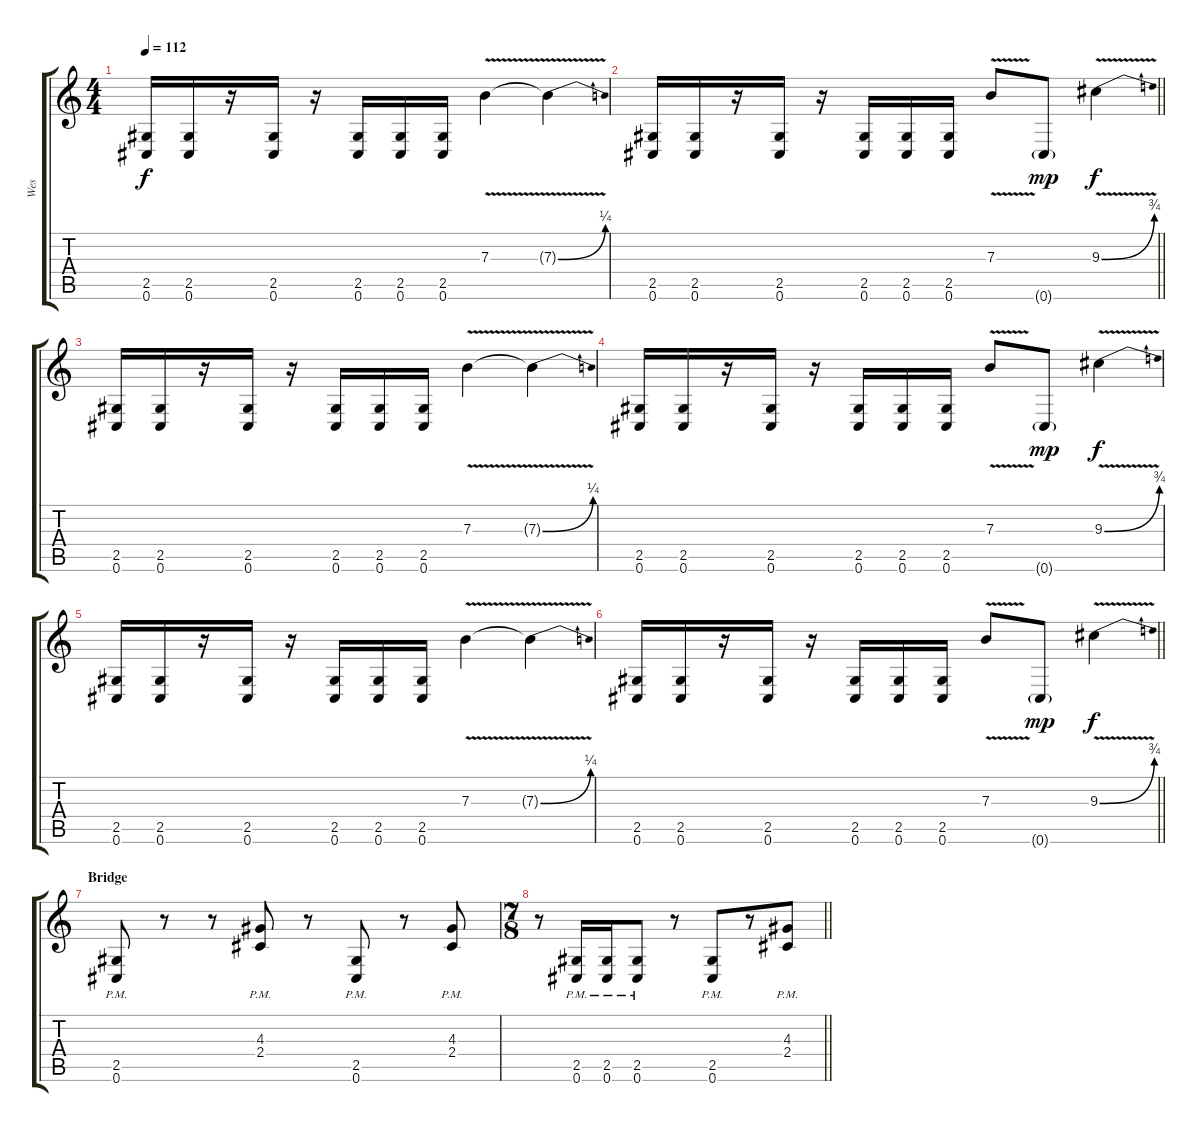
\track ("Wes" "Wes") {instrument distortionguitar}
\staff {score tabs}
\tuning (Db4 Ab3 E3 B2 Gb2 Db2) {hide}
\ts (4 4)
\tempo 112
\clef g2
\ks c
(2.5 0.6).16{dy f} (2.5 0.6).16 r.16 (2.5 0.6).16 r.16 (2.5 0.6).16 (2.5 0.6).16 (2.5 0.6).16 7.3{v}.4 7.3{be (bend 0 0 60 1) v t}.4 |
\barLineRight lightlight
(2.5 0.6).16 (2.5 0.6).16 r.16 (2.5 0.6).16 r.16 (2.5 0.6).16 (2.5 0.6).16 (2.5 0.6).16 7.3{v}.8 0.6{g}.8{dy mp} 9.3{be (bend 0 0 60 3) v}.4{dy f} |
(2.5 0.6).16 (2.5 0.6).16 r.16 (2.5 0.6).16 r.16 (2.5 0.6).16 (2.5 0.6).16 (2.5 0.6).16 7.3{v}.4 7.3{be (bend 0 0 60 1) v t}.4 |
(2.5 0.6).16 (2.5 0.6).16 r.16 (2.5 0.6).16 r.16 (2.5 0.6).16 (2.5 0.6).16 (2.5 0.6).16 7.3{v}.8 0.6{g}.8{dy mp} 9.3{be (bend 0 0 60 3) v}.4{dy f} |
(2.5 0.6).16 (2.5 0.6).16 r.16 (2.5 0.6).16 r.16 (2.5 0.6).16 (2.5 0.6).16 (2.5 0.6).16 7.3{v}.4 7.3{be (bend 0 0 60 1) v t}.4 |
\barLineRight lightlight
(2.5 0.6).16 (2.5 0.6).16 r.16 (2.5 0.6).16 r.16 (2.5 0.6).16 (2.5 0.6).16 (2.5 0.6).16 7.3{v}.8 0.6{g}.8{dy mp} 9.3{be (bend 0 0 60 3) v}.4{dy f} |
\section ("" "Bridge")
(2.5{pm} 0.6{pm}).8 r.8 r.8 (4.3{pm} 2.4{pm}).8 r.8 (2.5{pm} 0.6{pm}).8 r.8 (4.3{pm} 2.4{pm}).8 |
\ts (7 8)
\barLineRight lightlight
r.8 (2.5{pm} 0.6{pm}).16 (2.5{pm} 0.6{pm}).16 (2.5{pm} 0.6{pm}).8 r.8 (2.5{pm} 0.6{pm}).8 r.8 (4.3{pm} 2.4{pm}).8
